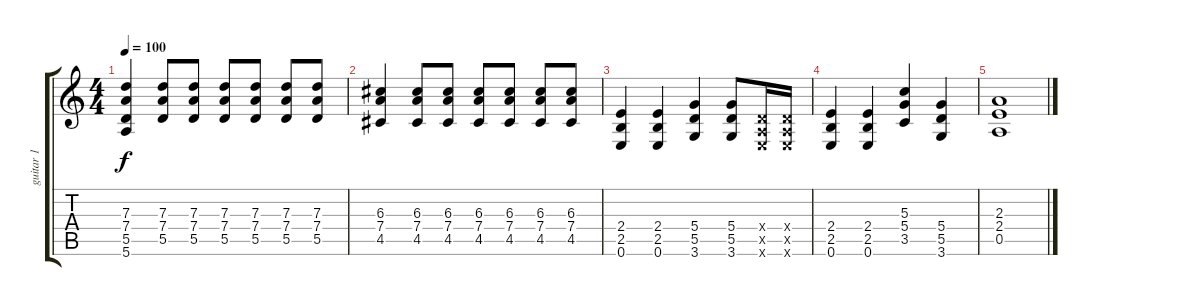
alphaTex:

\track ("guitar 1" "guitar 1") {instrument overdrivenguitar}
\staff {score tabs}
\tuning (E4 B3 G3 D3 A2 E2) {hide}
\ts (4 4)
\tempo 100
\clef g2
\ks c
(7.3 7.4 5.5 5.6).4{dy f} (7.3 7.4 5.5).8 (7.3 7.4 5.5).8 (7.3 7.4 5.5).8 (7.3 7.4 5.5).8 (7.3 7.4 5.5).8 (7.3 7.4 5.5).8 |
(6.3 7.4 4.5).4 (6.3 7.4 4.5).8 (6.3 7.4 4.5).8 (6.3 7.4 4.5).8 (6.3 7.4 4.5).8 (6.3 7.4 4.5).8 (6.3 7.4 4.5).8 |
(2.4 2.5 0.6).4 (2.4 2.5 0.6).4 (5.4 5.5 3.6).4 (5.4 5.5 3.6).8 (0.4{x} 0.5{x} 0.6{x}).16 (0.4{x} 0.5{x} 0.6{x}).16 |
(2.4 2.5 0.6).4 (2.4 2.5 0.6).4 (5.3 5.4 3.5).4 (5.4 5.5 3.6).4 |
(2.3 2.4 0.5).1
